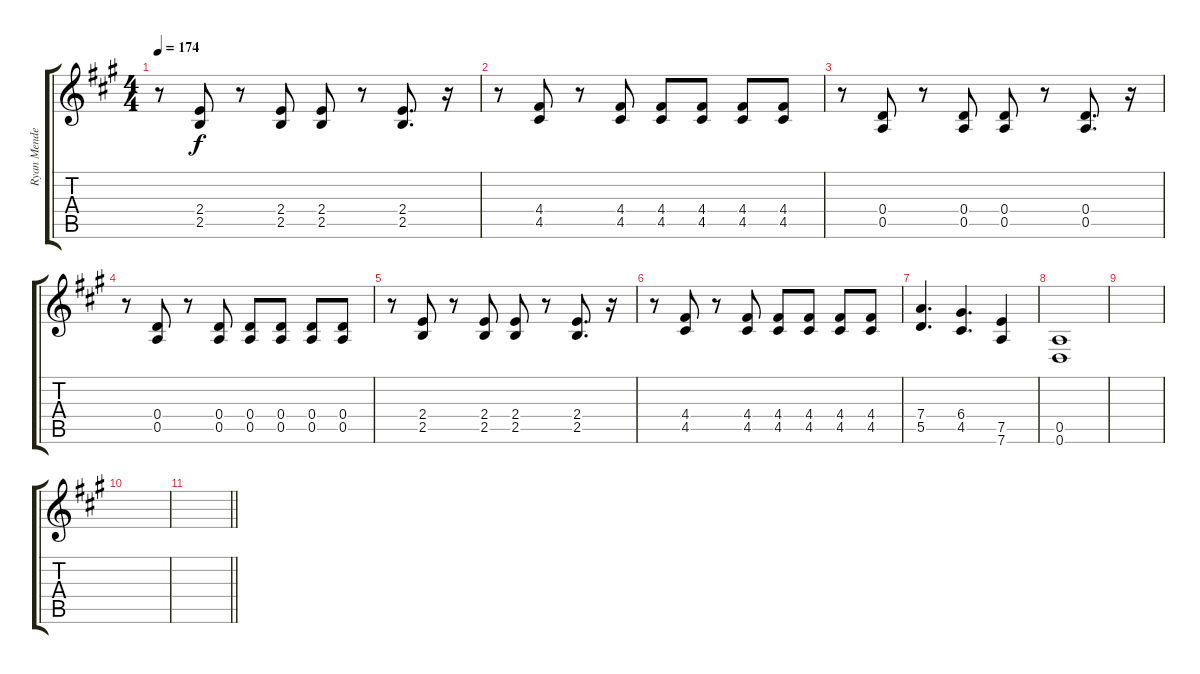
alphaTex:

\track ("Ryan Mendez" "Ryan Mende") {instrument distortionguitar}
\staff {score tabs}
\tuning (E4 B3 G3 D3 A2 D2) {hide}
\ts (4 4)
\tempo 174
\clef g2
\ks a
r.8{dy f} (2.4 2.5).8 r.8 (2.4 2.5).8 (2.4 2.5).8 r.8 (2.4 2.5).8{d} r.16 |
r.8 (4.4 4.5).8 r.8 (4.4 4.5).8 (4.4 4.5).8 (4.4 4.5).8 (4.4 4.5).8 (4.4 4.5).8 |
r.8 (0.4 0.5).8 r.8 (0.4 0.5).8 (0.4 0.5).8 r.8 (0.4 0.5).8{d} r.16 |
r.8 (0.4 0.5).8 r.8 (0.4 0.5).8 (0.4 0.5).8 (0.4 0.5).8 (0.4 0.5).8 (0.4 0.5).8 |
r.8 (2.4 2.5).8 r.8 (2.4 2.5).8 (2.4 2.5).8 r.8 (2.4 2.5).8{d} r.16 |
r.8 (4.4 4.5).8 r.8 (4.4 4.5).8 (4.4 4.5).8 (4.4 4.5).8 (4.4 4.5).8 (4.4 4.5).8 |
(7.4 5.5).4{d} (6.4 4.5).4{d} (7.5 7.6).4 |
(0.5 0.6).1 |
|
|
\barLineRight lightlight
